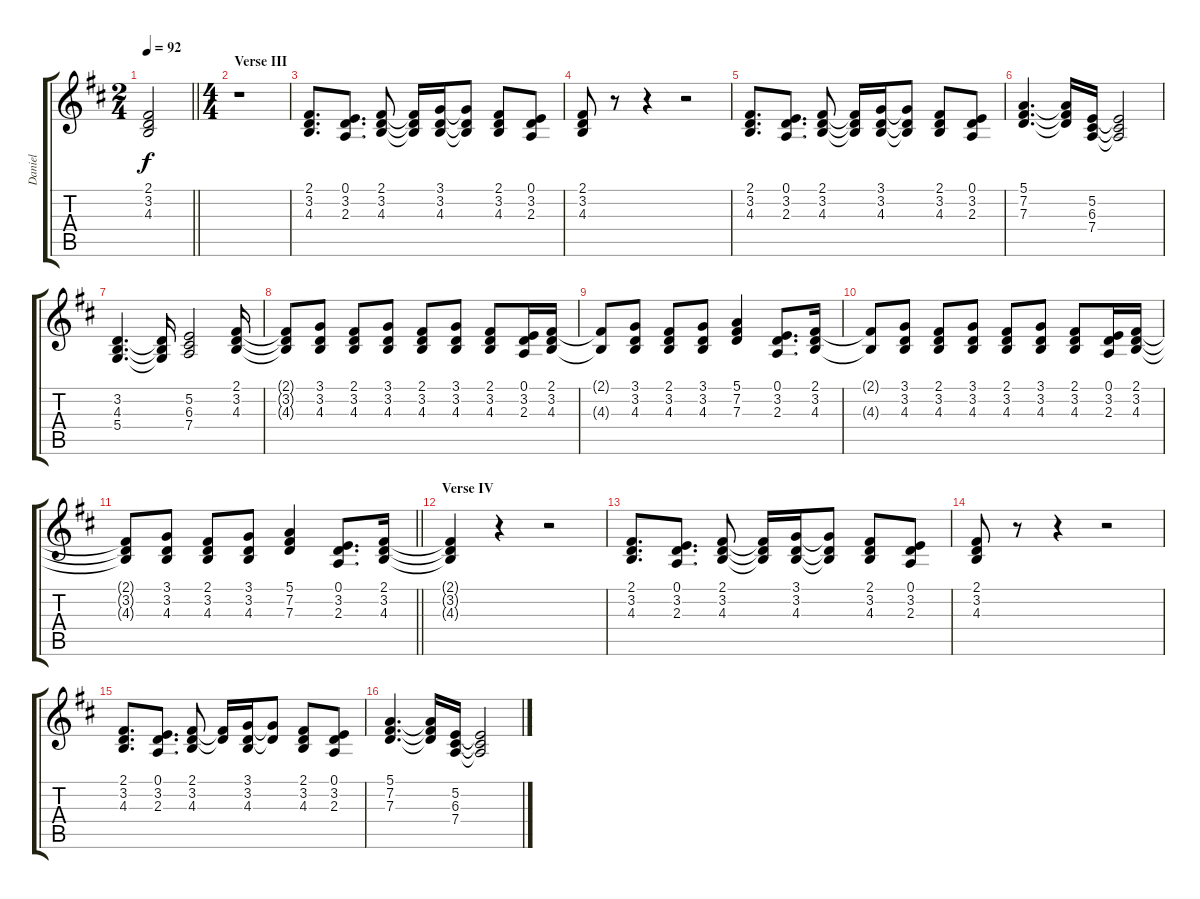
\track ("Daniel" "Daniel") {instrument lead2sawtooth}
\staff {score tabs}
\tuning (E4 B3 G3 D3 A2 E2) {hide}
\ts (2 4)
\tempo 92
\clef g2
\barLineRight lightlight
\ks bminor
(2.1{t} 3.2{t} 4.3{t}).2{dy f} |
\ts (4 4)
\section ("" "Verse III")
r.1 |
(2.1 3.2 4.3).8{d} (0.1 3.2 2.3).8{d} (2.1 3.2 4.3).8 (2.1{t} 3.2{t} 4.3{t}).16 (3.1 3.2 4.3).16 (3.1{t} 3.2{t} 4.3{t}).8 (2.1 3.2 4.3).8 (0.1 3.2 2.3).8 |
(2.1 3.2 4.3).8 r.8 r.4 r.2 |
(2.1 3.2 4.3).8{d} (0.1 3.2 2.3).8{d} (2.1 3.2 4.3).8 (2.1{t} 3.2{t} 4.3{t}).16 (3.1 3.2 4.3).16 (3.1{t} 3.2{t} 4.3{t}).8 (2.1 3.2 4.3).8 (0.1 3.2 2.3).8 |
(5.1 7.2 7.3).4{d} (5.1{t} 7.2{t} 7.3{t}).16 (5.2 6.3 7.4).16 (5.2{t} 6.3{t} 7.4{t}).2 |
(3.2 4.3 5.4).4{d} (3.2{t} 4.3{t} 5.4{t}).16 (5.2 6.3 7.4).2 (2.1 3.2 4.3).16 |
(2.1{t} 3.2{t} 4.3{t}).8 (3.1 3.2 4.3).8 (2.1 3.2 4.3).8 (3.1 3.2 4.3).8 (2.1 3.2 4.3).8 (3.1 3.2 4.3).8 (2.1 3.2 4.3).8 (0.1 3.2 2.3).16 (2.1 3.2 4.3).16 |
(2.1{t} 4.3{t}).8 (3.1 3.2 4.3).8 (2.1 3.2 4.3).8 (3.1 3.2 4.3).8 (5.1 7.2 7.3).4 (0.1 3.2 2.3).8{d} (2.1 3.2 4.3).16 |
(2.1{t} 4.3{t}).8 (3.1 3.2 4.3).8 (2.1 3.2 4.3).8 (3.1 3.2 4.3).8 (2.1 3.2 4.3).8 (3.1 3.2 4.3).8 (2.1 3.2 4.3).8 (0.1 3.2 2.3).16 (2.1 3.2 4.3).16 |
\barLineRight lightlight
(2.1{t} 3.2{t} 4.3{t}).8 (3.1 3.2 4.3).8 (2.1 3.2 4.3).8 (3.1 3.2 4.3).8 (5.1 7.2 7.3).4 (0.1 3.2 2.3).8{d} (2.1 3.2 4.3).16 |
\section ("" "Verse IV")
(2.1{t} 3.2{t} 4.3{t}).4 r.4 r.2 |
(2.1 3.2 4.3).8{d} (0.1 3.2 2.3).8{d} (2.1 3.2 4.3).8 (2.1{t} 3.2{t} 4.3{t}).16 (3.1 3.2 4.3).16 (3.1{t} 3.2{t} 4.3{t}).8 (2.1 3.2 4.3).8 (0.1 3.2 2.3).8 |
(2.1 3.2 4.3).8 r.8 r.4 r.2 |
(2.1 3.2 4.3).8{d} (0.1 3.2 2.3).8{d} (2.1 3.2 4.3).8 (2.1{t} 3.2{t}).16 (3.1 3.2 4.3).16 (3.1{t} 3.2{t}).8 (2.1 3.2 4.3).8 (0.1 3.2 2.3).8 |
(5.1 7.2 7.3).4{d} (5.1{t} 7.2{t} 7.3{t}).16 (5.2 6.3 7.4).16 (5.2{t} 6.3{t} 7.4{t}).2
